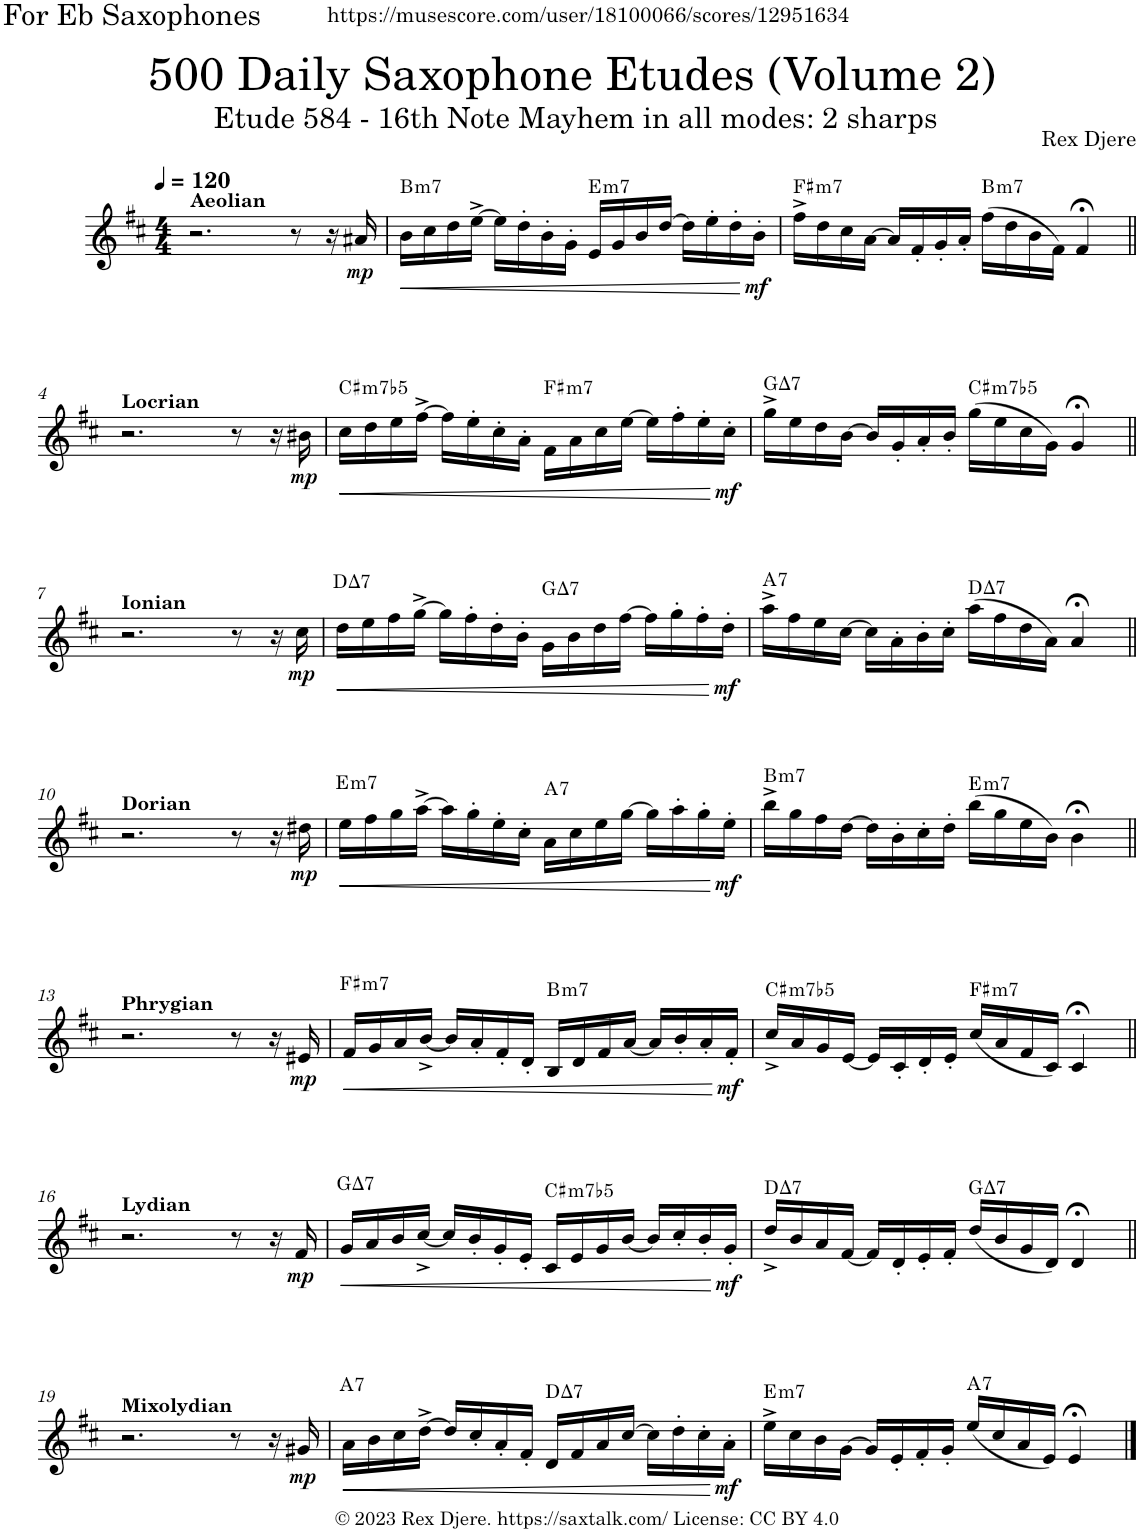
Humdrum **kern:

**kern	**dynam	**harte
*part1	*part1	*part1
*staff1	*staff1	*
*I"Alto Saxophone	*	*
*I'A. Sax.	*	*
*clefG2	*	*
*Trd5c9	*	*
*k[f#c#]	*	*
*M4/4	*	*
*MM120	*	*
=1	=1	=1
!LO:TX:a:B:t=Aeolian	!	!
2.r	.	.
8r	.	.
16r	.	.
!	!LO:DY:b	!
16a#X/	mp	.
=2	=2	=2
!	!LO:HP:b	!LO:H:kt=m7
16b\LL	<	B:min7
16cc#\	.	.
16dd\	.	.
[16ee^\JJ	.	.
16ee\LL]	.	.
16dd'\	.	.
16b'\	.	.
16g'\JJ	.	.
!	!	!LO:H:kt=m7
16e/LL	.	E:min7
16g/	.	.
16b/	.	.
[16dd/JJ	.	.
16dd\LL]	.	.
16ee'\	.	.
16dd'\	.	.
!	!LO:DY:n=1:b	!
16b'\JJ	[ mf	.
=3	=3	=3
!	!	!LO:H:kt=m7
16ff#^\LL	.	F#:min7
16dd\	.	.
16cc#\	.	.
[16a\JJ	.	.
16a/LL]	.	.
16f#'/	.	.
16g'/	.	.
16a'/JJ	.	.
!	!	!LO:H:kt=m7
(16ff#\LL	.	B:min7
16dd\	.	.
16b\	.	.
16f#\JJ)	.	.
4f#;</	.	.
!!LO:LB:g=z
=4||	=4||	=4||
!LO:TX:a:B:t=Locrian	!	!
2.r	.	.
8r	.	.
16r	.	.
!	!LO:DY:b	!
16b#X\	mp	.
=5	=5	=5
!	!LO:HP:b	!LO:H:kt=m7b5
16cc#\LL	<	C#:hdim7
16dd\	.	.
16ee\	.	.
[16ff#^\JJ	.	.
16ff#\LL]	.	.
16ee'\	.	.
16cc#'\	.	.
16a'\JJ	.	.
!	!	!LO:H:kt=m7
16f#\LL	.	F#:min7
16a\	.	.
16cc#\	.	.
[16ee\JJ	.	.
16ee\LL]	.	.
16ff#'\	.	.
16ee'\	.	.
!	!LO:DY:n=1:b	!
16cc#'\JJ	[ mf	.
=6	=6	=6
!	!	!LO:H:kt=7
16gg^\LL	.	G:maj7
16ee\	.	.
16dd\	.	.
[16b\JJ	.	.
16b/LL]	.	.
16g'/	.	.
16a'/	.	.
16b'/JJ	.	.
!	!	!LO:H:kt=m7b5
(16gg\LL	.	C#:hdim7
16ee\	.	.
16cc#\	.	.
16g\JJ)	.	.
4g;</	.	.
!!LO:LB:g=z
=7||	=7||	=7||
!LO:TX:a:B:t=Ionian	!	!
2.r	.	.
8r	.	.
16r	.	.
!	!LO:DY:b	!
16cc#\	mp	.
=8	=8	=8
!	!LO:HP:b	!LO:H:kt=7
16dd\LL	<	D:maj7
16ee\	.	.
16ff#\	.	.
[16gg^\JJ	.	.
16gg\LL]	.	.
16ff#'\	.	.
16dd'\	.	.
16b'\JJ	.	.
!	!	!LO:H:kt=7
16g\LL	.	G:maj7
16b\	.	.
16dd\	.	.
[16ff#\JJ	.	.
16ff#\LL]	.	.
16gg'\	.	.
16ff#'\	.	.
!	!LO:DY:n=1:b	!
16dd'\JJ	[ mf	.
=9	=9	=9
!	!	!LO:H:kt=7
16aa^\LL	.	A:7
16ff#\	.	.
16ee\	.	.
[16cc#\JJ	.	.
16cc#\LL]	.	.
16a'\	.	.
16b'\	.	.
16cc#'\JJ	.	.
!	!	!LO:H:kt=7
(16aa\LL	.	D:maj7
16ff#\	.	.
16dd\	.	.
16a\JJ)	.	.
4a;</	.	.
!!LO:LB:g=z
=10||	=10||	=10||
!LO:TX:a:B:t=Dorian	!	!
2.r	.	.
8r	.	.
16r	.	.
!	!LO:DY:b	!
16dd#X\	mp	.
=11	=11	=11
!	!LO:HP:b	!LO:H:kt=m7
16ee\LL	<	E:min7
16ff#\	.	.
16gg\	.	.
[16aa^\JJ	.	.
16aa\LL]	.	.
16gg'\	.	.
16ee'\	.	.
16cc#'\JJ	.	.
!	!	!LO:H:kt=7
16a\LL	.	A:7
16cc#\	.	.
16ee\	.	.
[16gg\JJ	.	.
16gg\LL]	.	.
16aa'\	.	.
16gg'\	.	.
!	!LO:DY:n=1:b	!
16ee'\JJ	[ mf	.
=12	=12	=12
!	!	!LO:H:kt=m7
16bb^\LL	.	B:min7
16gg\	.	.
16ff#\	.	.
[16dd\JJ	.	.
16dd\LL]	.	.
16b'\	.	.
16cc#'\	.	.
16dd'\JJ	.	.
!	!	!LO:H:kt=m7
(16bb\LL	.	E:min7
16gg\	.	.
16ee\	.	.
16b\JJ)	.	.
4b;<\	.	.
!!LO:LB:g=z
=13||	=13||	=13||
!LO:TX:a:B:t=Phrygian	!	!
2.r	.	.
8r	.	.
16r	.	.
!	!LO:DY:b	!
16e#X/	mp	.
=14	=14	=14
!	!LO:HP:b	!LO:H:kt=m7
16f#/LL	<	F#:min7
16g/	.	.
16a/	.	.
[16b^/JJ	.	.
16b/LL]	.	.
16a'/	.	.
16f#'/	.	.
16d'/JJ	.	.
!	!	!LO:H:kt=m7
16B/LL	.	B:min7
16d/	.	.
16f#/	.	.
[16a/JJ	.	.
16a/LL]	.	.
16b'/	.	.
16a'/	.	.
!	!LO:DY:n=1:b	!
16f#'/JJ	[ mf	.
=15	=15	=15
!	!	!LO:H:kt=m7b5
16cc#^/LL	.	C#:hdim7
16a/	.	.
16g/	.	.
[16e/JJ	.	.
16e/LL]	.	.
16c#'/	.	.
16d'/	.	.
16e'/JJ	.	.
!	!	!LO:H:kt=m7
(16cc#/LL	.	F#:min7
16a/	.	.
16f#/	.	.
16c#/JJ)	.	.
4c#;</	.	.
!!LO:LB:g=z
=16||	=16||	=16||
!LO:TX:a:B:t=Lydian	!	!
2.r	.	.
8r	.	.
16r	.	.
!	!LO:DY:b	!
16f#/	mp	.
=17	=17	=17
!	!LO:HP:b	!LO:H:kt=7
16g/LL	<	G:maj7
16a/	.	.
16b/	.	.
[16cc#^/JJ	.	.
16cc#/LL]	.	.
16b'/	.	.
16g'/	.	.
16e'/JJ	.	.
!	!	!LO:H:kt=m7b5
16c#/LL	.	C#:hdim7
16e/	.	.
16g/	.	.
[16b/JJ	.	.
16b/LL]	.	.
16cc#'/	.	.
16b'/	.	.
!	!LO:DY:n=1:b	!
16g'/JJ	[ mf	.
=18	=18	=18
!	!	!LO:H:kt=7
16dd^/LL	.	D:maj7
16b/	.	.
16a/	.	.
[16f#/JJ	.	.
16f#/LL]	.	.
16d'/	.	.
16e'/	.	.
16f#'/JJ	.	.
!	!	!LO:H:kt=7
(16dd/LL	.	G:maj7
16b/	.	.
16g/	.	.
16d/JJ)	.	.
4d;</	.	.
!!LO:LB:g=z
=19||	=19||	=19||
!LO:TX:a:B:t=Mixolydian	!	!
2.r	.	.
8r	.	.
16r	.	.
!	!LO:DY:b	!
16g#X/	mp	.
=20	=20	=20
!	!LO:HP:b	!LO:H:kt=7
16a\LL	<	A:7
16b\	.	.
16cc#\	.	.
[16dd^\JJ	.	.
16dd/LL]	.	.
16cc#'/	.	.
16a'/	.	.
16f#'/JJ	.	.
!	!	!LO:H:kt=7
16d/LL	.	D:maj7
16f#/	.	.
16a/	.	.
[16cc#/JJ	.	.
16cc#\LL]	.	.
16dd'\	.	.
16cc#'\	.	.
!	!LO:DY:n=1:b	!
16a'\JJ	[ mf	.
=21	=21	=21
!	!	!LO:H:kt=m7
16ee^\LL	.	E:min7
16cc#\	.	.
16b\	.	.
[16g\JJ	.	.
16g/LL]	.	.
16e'/	.	.
16f#'/	.	.
16g'/JJ	.	.
!	!	!LO:H:kt=7
(16ee/LL	.	A:7
16cc#/	.	.
16a/	.	.
16e/JJ)	.	.
4e;</	.	.
==	==	==
*-	*-	*-
